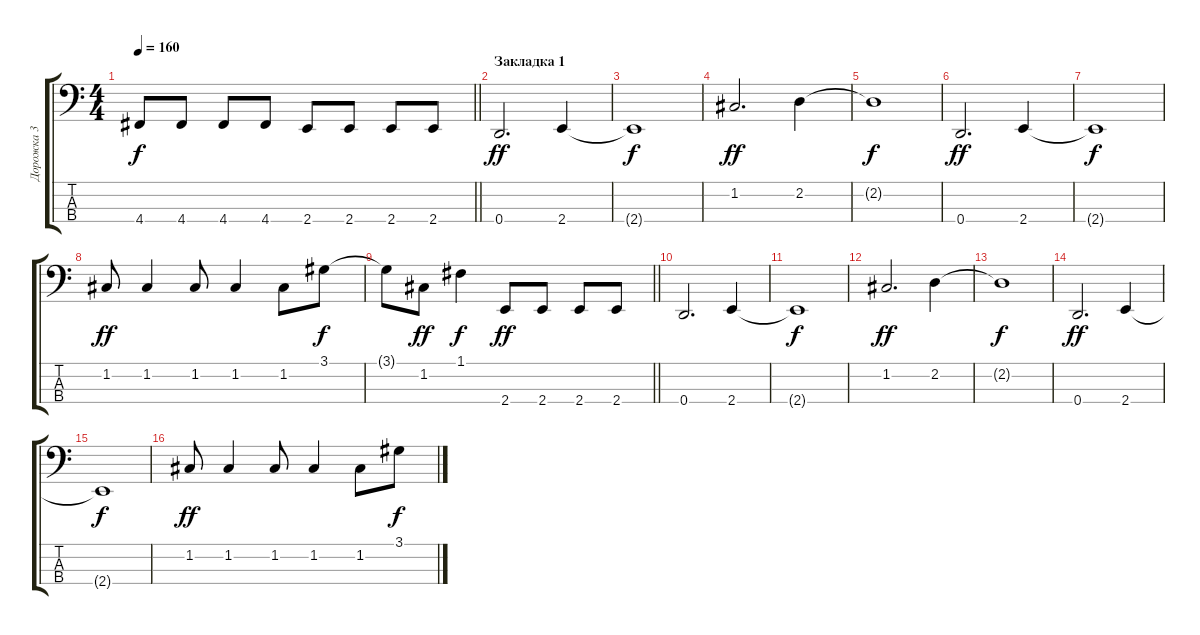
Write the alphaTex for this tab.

\track ("Дорожка 3" "Дорожка 3") {instrument electricbassfinger}
\staff {score tabs}
\tuning (F2 C2 G1 D1) {hide}
\ts (4 4)
\tempo 160
\clef f4
\barLineRight lightlight
\ks c
4.4.8{dy f} 4.4.8 4.4.8 4.4.8 2.4.8 2.4.8 2.4.8 2.4.8 |
\section ("" "Закладка 1")
0.4.2{d dy ff} 2.4.4 |
2.4{t}.1{dy f} |
1.2.2{d dy ff} 2.2.4 |
2.2{t}.1{dy f} |
0.4.2{d dy ff} 2.4.4 |
2.4{t}.1{dy f} |
1.2.8{dy ff} 1.2.4 1.2.8 1.2.4 1.2.8 3.1.8{dy f} |
\barLineRight lightlight
3.1{t}.8 1.2.8{dy ff} 1.1.4{dy f} 2.4.8{dy ff} 2.4.8 2.4.8 2.4.8 |
0.4.2{d} 2.4.4 |
2.4{t}.1{dy f} |
1.2.2{d dy ff} 2.2.4 |
2.2{t}.1{dy f} |
0.4.2{d dy ff} 2.4.4 |
2.4{t}.1{dy f} |
1.2.8{dy ff} 1.2.4 1.2.8 1.2.4 1.2.8 3.1.8{dy f}
